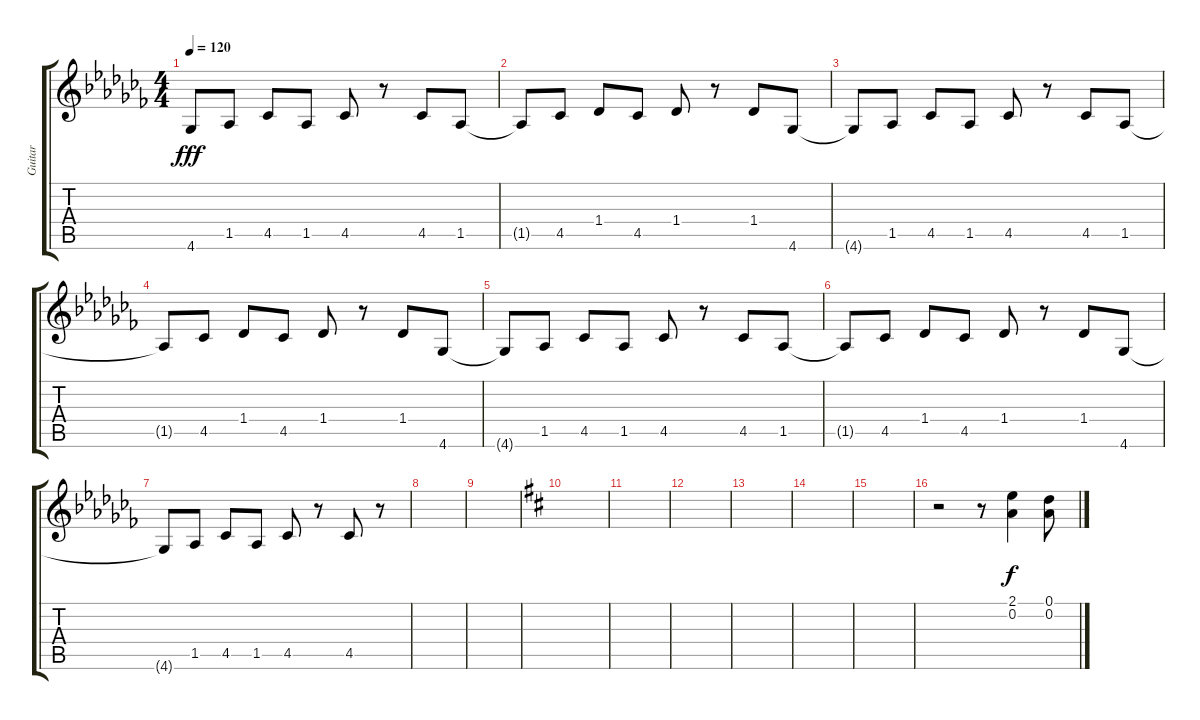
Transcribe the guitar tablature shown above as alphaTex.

\track ("Guitar" "Guitar") {instrument distortionguitar}
\staff {score tabs}
\tuning (D4 A3 F3 C3 G2 D2) {hide}
\ts (4 4)
\tempo 120
\clef g2
\ks abminor
4.6{t}.8{dy fff} 1.5.8 4.5.8 1.5.8 4.5.8 r.8 4.5.8 1.5.8 |
1.5{t}.8 4.5.8 1.4.8 4.5.8 1.4.8 r.8 1.4.8 4.6.8 |
4.6{t}.8 1.5.8 4.5.8 1.5.8 4.5.8 r.8 4.5.8 1.5.8 |
1.5{t}.8 4.5.8 1.4.8 4.5.8 1.4.8 r.8 1.4.8 4.6.8 |
4.6{t}.8 1.5.8 4.5.8 1.5.8 4.5.8 r.8 4.5.8 1.5.8 |
1.5{t}.8 4.5.8 1.4.8 4.5.8 1.4.8 r.8 1.4.8 4.6.8 |
4.6{t}.8 1.5.8 4.5.8 1.5.8 4.5.8 r.8 4.5.8 r.8 |
|
|
\ks d
|
|
|
|
|
|
r.2 r.8 (2.1 0.2).4{dy f} (0.1 0.2).8
